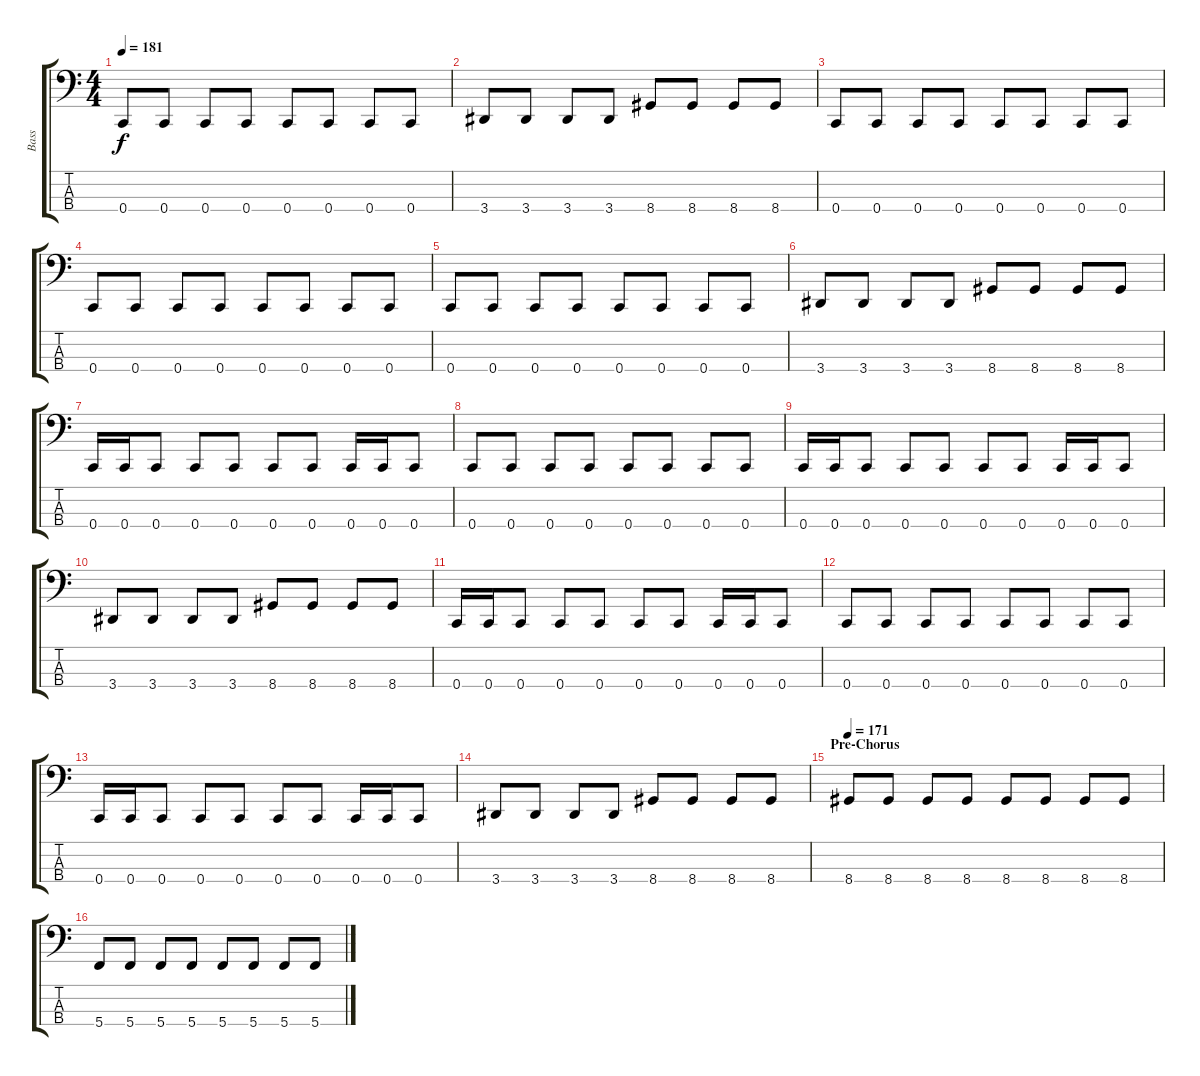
\track ("Bass" "Bass") {instrument electricbasspick}
\staff {score tabs}
\tuning (F2 C2 G1 C1) {hide}
\ts (4 4)
\tempo 181
\clef f4
\ks c
0.4.8{dy f} 0.4.8 0.4.8 0.4.8 0.4.8 0.4.8 0.4.8 0.4.8 |
3.4.8 3.4.8 3.4.8 3.4.8 8.4.8 8.4.8 8.4.8 8.4.8 |
0.4.8 0.4.8 0.4.8 0.4.8 0.4.8 0.4.8 0.4.8 0.4.8 |
0.4.8 0.4.8 0.4.8 0.4.8 0.4.8 0.4.8 0.4.8 0.4.8 |
0.4.8 0.4.8 0.4.8 0.4.8 0.4.8 0.4.8 0.4.8 0.4.8 |
3.4.8 3.4.8 3.4.8 3.4.8 8.4.8 8.4.8 8.4.8 8.4.8 |
0.4.16 0.4.16 0.4.8 0.4.8 0.4.8 0.4.8 0.4.8 0.4.16 0.4.16 0.4.8 |
0.4.8 0.4.8 0.4.8 0.4.8 0.4.8 0.4.8 0.4.8 0.4.8 |
0.4.16 0.4.16 0.4.8 0.4.8 0.4.8 0.4.8 0.4.8 0.4.16 0.4.16 0.4.8 |
3.4.8 3.4.8 3.4.8 3.4.8 8.4.8 8.4.8 8.4.8 8.4.8 |
0.4.16 0.4.16 0.4.8 0.4.8 0.4.8 0.4.8 0.4.8 0.4.16 0.4.16 0.4.8 |
0.4.8 0.4.8 0.4.8 0.4.8 0.4.8 0.4.8 0.4.8 0.4.8 |
0.4.16 0.4.16 0.4.8 0.4.8 0.4.8 0.4.8 0.4.8 0.4.16 0.4.16 0.4.8 |
3.4.8 3.4.8 3.4.8 3.4.8 8.4.8 8.4.8 8.4.8 8.4.8 |
\section ("" "Pre-Chorus")
\tempo 171
8.4.8 8.4.8 8.4.8 8.4.8 8.4.8 8.4.8 8.4.8 8.4.8 |
5.4.8 5.4.8 5.4.8 5.4.8 5.4.8 5.4.8 5.4.8 5.4.8
